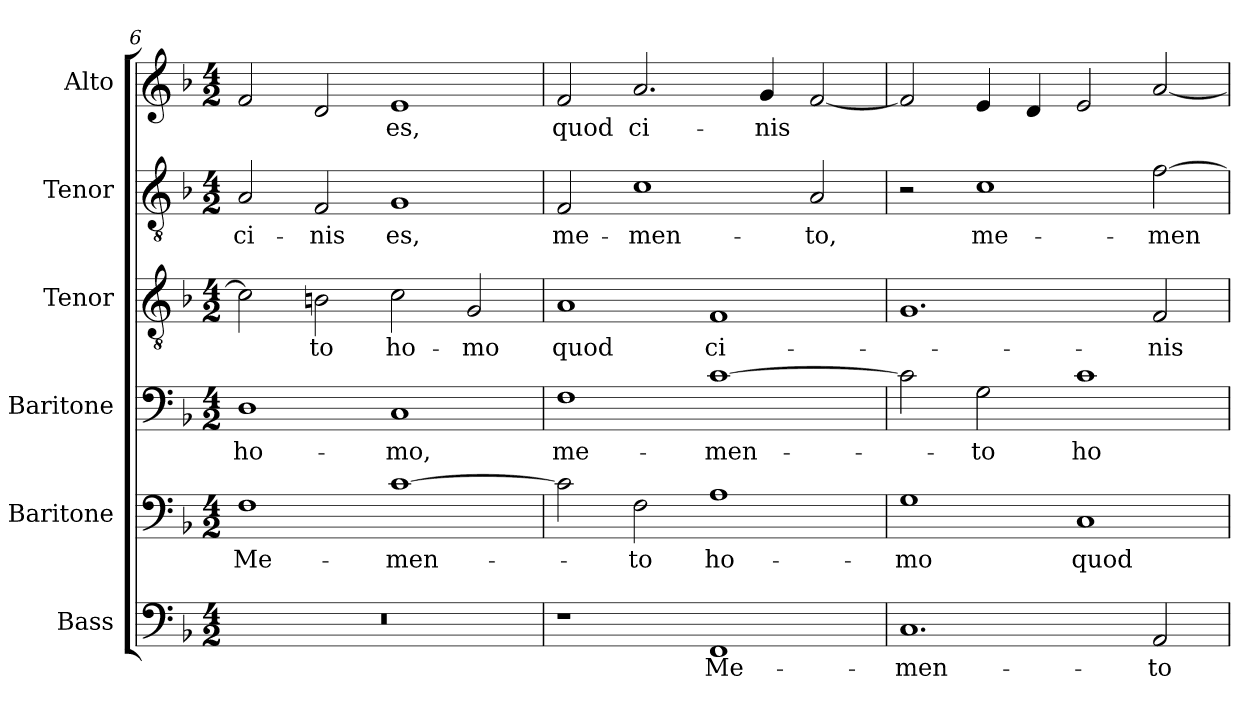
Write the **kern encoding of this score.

**kern	**text	**kern	**text	**kern	**text	**kern	**text	**kern	**text	**kern	**text
*part6	*part6	*part5	*part5	*part4	*part4	*part3	*part3	*part2	*part2	*part1	*part1
*staff6	*staff6	*staff5	*staff5	*staff4	*staff4	*staff3	*staff3	*staff2	*staff2	*staff1	*staff1
*I"Bass	*	*I"Baritone	*	*I"Baritone	*	*I"Tenor	*	*I"Tenor	*	*I"Alto	*
*I'B.	*	*I'Bar.	*	*I'Bar.	*	*I'T.	*	*I'T.	*	*I'A.	*
!!LO:LB:g=z
*clefF4	*	*clefF4	*	*clefF4	*	*clefGv2	*	*clefGv2	*	*clefG2	*
*	*	*	*	*	*	*ITrd7c12	*	*ITrd7c12	*	*	*
*k[b-]	*	*k[b-]	*	*k[b-]	*	*k[b-]	*	*k[b-]	*	*k[b-]	*
*F:	*	*F:	*	*F:	*	*F:	*	*F:	*	*F:	*
*M4/2	*	*M4/2	*	*M4/2	*	*M4/2	*	*M4/2	*	*M4/2	*
=6	=6	=6	=6	=6	=6	=6	=6	=6	=6	=6	=6
!LO:N:vis=1	!	!	!	!	!	!	!	!	!	!	!
!	!	!	!LO:LY:b:color=#000000	!	!	!	!	!	!	!	!
!	!	!	!	!	!LO:LY:b:color=#000000	!	!	!	!	!	!
!	!	!	!	!	!	!	!	!	!LO:LY:b:color=#000000	!	!
0r	.	1Fi	Me-	1Di	ho-	2Ci\]	.	2AAi/	ci-	2fi/	.
!	!	!	!	!	!	!	!LO:LY:b:color=#000000	!	!	!	!
!	!	!	!	!	!	!	!	!	!LO:LY:b:color=#000000	!	!
.	.	.	.	.	.	2BBni\	-to	2FFi/	-nis	2di/	.
!	!	!	!LO:LY:b:color=#000000	!	!	!	!	!	!	!	!
!	!	!	!	!	!LO:LY:b:color=#000000	!	!	!	!	!	!
!	!	!	!	!	!	!	!LO:LY:b:color=#000000	!	!	!	!
!	!	!	!	!	!	!	!	!	!LO:LY:b:color=#000000	!	!
!	!	!	!	!	!	!	!	!	!	!	!LO:LY:b:color=#000000
.	.	[1ci	-men-	1Ci	-mo,	2Ci\	ho-	1GGi	es,	1ei	es,
!	!	!	!	!	!	!	!LO:LY:b:color=#000000	!	!	!	!
.	.	.	.	.	.	2GGi/	-mo	.	.	.	.
=7	=7	=7	=7	=7	=7	=7	=7	=7	=7	=7	=7
!	!	!	!	!	!LO:LY:b:color=#000000	!	!	!	!	!	!
!	!	!	!	!	!	!	!LO:LY:b:color=#000000	!	!	!	!
!	!	!	!	!	!	!	!	!	!LO:LY:b:color=#000000	!	!
!	!	!	!	!	!	!	!	!	!	!	!LO:LY:b:color=#000000
1r	.	2ci\]	.	1Fi	me-	1AAi	quod	2FFi/	me-	2fi/	quod
!	!	!	!LO:LY:b:color=#000000	!	!	!	!	!	!	!	!
!	!	!	!	!	!	!	!	!	!LO:LY:b:color=#000000	!	!
!	!	!	!	!	!	!	!	!	!	!	!LO:LY:b:color=#000000
.	.	2Fi\	-to	.	.	.	.	1Ci	-men-	2.ai/	ci-
!	!LO:LY:b:color=#000000	!	!	!	!	!	!	!	!	!	!
!	!	!	!LO:LY:b:color=#000000	!	!	!	!	!	!	!	!
!	!	!	!	!	!LO:LY:b:color=#000000	!	!	!	!	!	!
!	!	!	!	!	!	!	!LO:LY:b:color=#000000	!	!	!	!
1FFi	Me-	1Ai	ho-	[1ci	-men-	1FFi	ci-	.	.	.	.
!	!	!	!	!	!	!	!	!	!	!	!LO:LY:b:color=#000000
.	.	.	.	.	.	.	.	.	.	4gi/	-nis
!	!	!	!	!	!	!	!	!	!LO:LY:b:color=#000000	!	!
.	.	.	.	.	.	.	.	2AAi/	-to,	[2fi/	.
=8	=8	=8	=8	=8	=8	=8	=8	=8	=8	=8	=8
!	!LO:LY:b:color=#000000	!	!	!	!	!	!	!	!	!	!
!	!	!	!LO:LY:b:color=#000000	!	!	!	!	!	!	!	!
1.Ci	-men-	1Gi	-mo	2ci\]	.	1.GGi	.	2r	.	2fi/]	.
!	!	!	!	!	!LO:LY:b:color=#000000	!	!	!	!	!	!
!	!	!	!	!	!	!	!	!	!LO:LY:b:color=#000000	!	!
.	.	.	.	2Gi\	-to	.	.	1Ci	me-	4ei/	.
.	.	.	.	.	.	.	.	.	.	4di/	.
!	!	!	!LO:LY:b:color=#000000	!	!	!	!	!	!	!	!
!	!	!	!	!	!LO:LY:b:color=#000000	!	!	!	!	!	!
.	.	1Ci	quod	1ci	ho-	.	.	.	.	2ei/	.
!	!LO:LY:b:color=#000000	!	!	!	!	!	!	!	!	!	!
!	!	!	!	!	!	!	!LO:LY:b:color=#000000	!	!	!	!
!	!	!	!	!	!	!	!	!	!LO:LY:b:color=#000000	!	!
2AAi/	-to	.	.	.	.	2FFi/	-nis	[2Fi\	-men-	[2ai/	.
=	=	=	=	=	=	=	=	=	=	=	=
*-	*-	*-	*-	*-	*-	*-	*-	*-	*-	*-	*-
